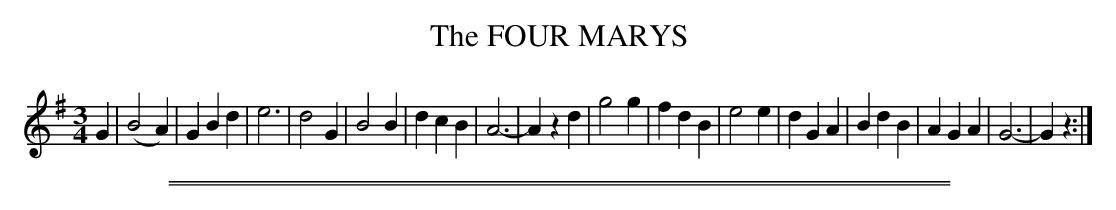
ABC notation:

X:1
T: The FOUR MARYS
M: 3/4
L: 1/4
K: G
G |\
(B2A) | GBd | e3 | d2G |\
B2B | dcB | A3- | Azd |\
g2g | fdB | e2e | dGA |\
BdB | AGA | G3- | Gz :|
